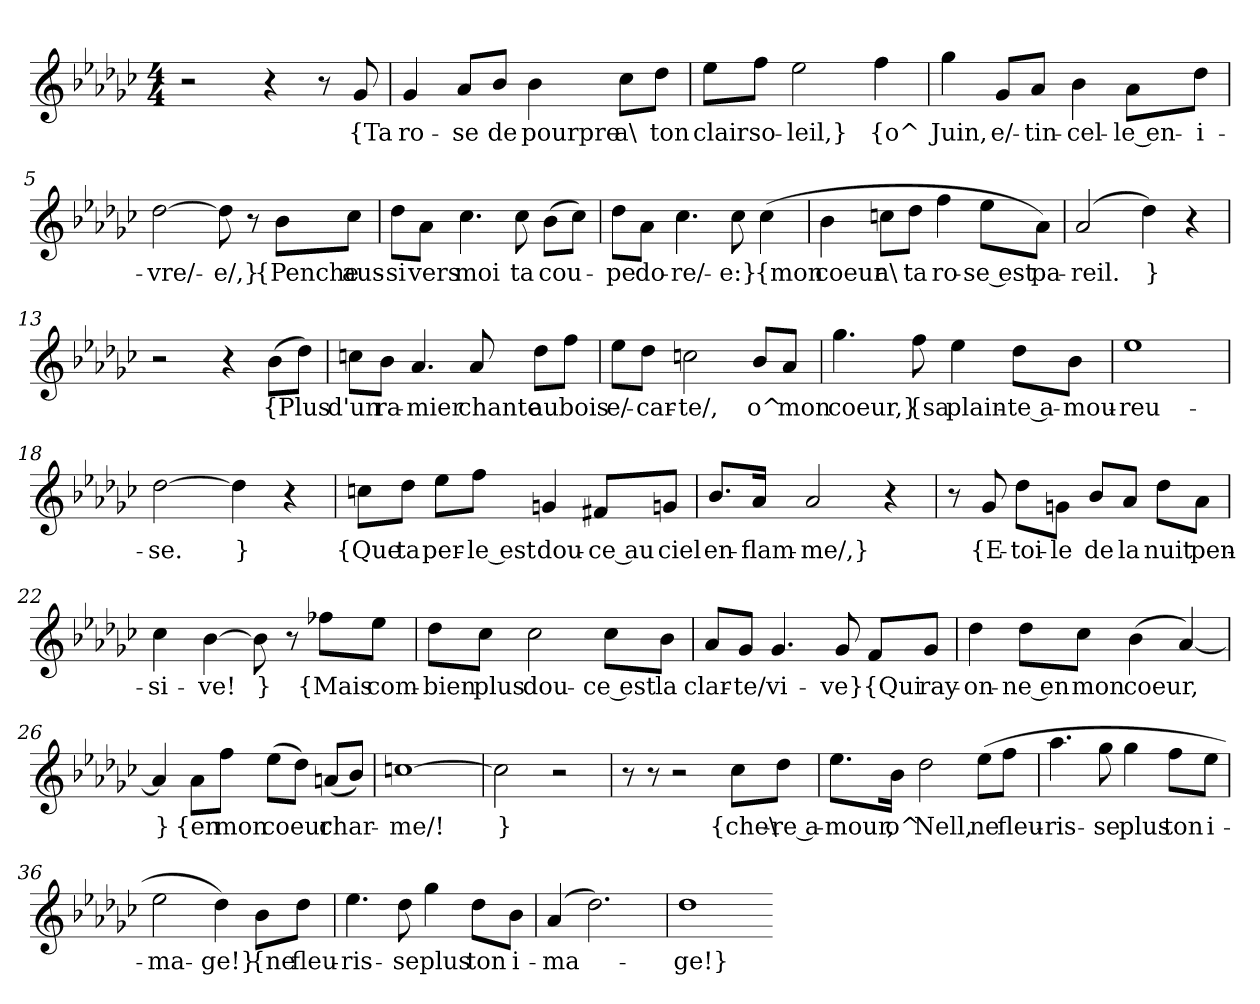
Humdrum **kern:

**kern	**text
*part1	*part1
*staff1	*staff1
*clefG2	*
*k[b-e-a-d-g-c-]	*
*M4/4	*
*MM66	*
=1	=1
2r	.
4r	.
8r	.
8g-	{Ta
=2	=2
4g-	ro-
8a-/L	-se
8b-/J	de
4b-	pourpre
8cc-\L	a\
8dd-\J	ton
=3	=3
8ee-\L	clair
8ff\J	so-
2ee-	-leil,}
4ff	{o^
=4	=4
4gg-	Juin,
8g-/L	e/-
8a-/J	-tin-
4b-	-cel-
8a-\L	-le en-
8dd-\J	-i-
=5	=5
[2dd-	-vre/-
8dd-]	-e/,}
8r	.
8b-\L	{Penche
8cc-\J	aus-
=6	=6
8dd-\L	-si
8a-\J	vers
4.cc-	moi
8cc-	ta
(8b-\L	cou-
8cc-\J)	.
=7	=7
8dd-\L	-pe
8a-\J	do-
4.cc-	-re/-
8cc-	-e:}
(4cc-	{mon
=8	=8
4b-	coeur
8ccn\L	a\
8dd-\J	ta
4ff	ro-
8ee-\L	-se est
8a-\J)	pa-
=9	=9
(2a-	-reil.
4dd-)	}
4r	.
=13	=13
2r	.
4r	.
(8b-\L	{Plus
8dd-\J)	.
=14	=14
8ccn\L	d'un
8b-\J	ra-
4.a-	-mier
8a-	chante
8dd-\L	au
8ff\J	bois
=15	=15
8ee-\L	e/-
8dd-\J	-car-
2ccn	-te/,
8b-/L	o^
8a-/J	mon
=16	=16
4.gg-	coeur,}
8ff	{sa
4ee-	plain-
8dd-\L	-te a-
8b-\J	-mou-
=17	=17
1ee-	-reu-
=18	=18
[2dd-	-se.
4dd-]	}
4r	.
=19	=19
8ccn\L	{Que
8dd-\J	ta
8ee-\L	per-
8ff\J	-le est
4gn	dou-
8f#X/L	-ce au
8gn/J	ciel
=20	=20
8.b-/L	en-
16a-/Jk	-flam-
2a-	-me/,}
4r	.
=21	=21
8r	.
8g-	{E-
8dd-\L	-toi-
8gn\J	-le
8b-/L	de
8a-/J	la
8dd-\L	nuit
8a-\J	pen-
=22	=22
4cc-	-si-
[4b-	-ve!
8b-]	}
8r	.
8ff-X\L	{Mais
8ee-\J	com-
=23	=23
8dd-\L	-bien
8cc-\J	plus
2cc-	dou-
8cc-\L	-ce est
8b-\J	la
=24	=24
8a-/L	clar-
8g-/J	-te/
4.g-	vi-
8g-	-ve}
8f/L	{Qui
8g-/J	ray-
=25	=25
4dd-	-on-
8dd-\L	-ne en
8cc-\J	mon
(4b-	coeur,
[4a-)	.
=26	=26
4a-]	}
8a-\L	{en
8ff\J	mon
(8ee-\L	coeur
8dd-\J)	.
(8an/L	char-
8b-/J)	.
=27	=27
[1ccn	-me/!
=28	=28
2ccn]	}
2r	.
=33	=33
8r	.
8r	.
2r	.
8cc-\L	{che\-
8dd-\J	-re a-
=34	=34
8.ee-\L	-mour,
16b-\Jk	o^
2dd-	Nell,
(8ee-\L	ne
8ff\J	fleu-
=35	=35
4.aa-	-ris-
8gg-	-se
4gg-	plus
8ff\L	ton
8ee-\J	i-
=36	=36
2ee-	-ma-
4dd-)	-ge!}
8b-\L	{ne
8dd-\J	fleu-
=37	=37
4.ee-	-ris-
8dd-	-se
4gg-	plus
8dd-\L	ton
8b-\J	i-
=38	=38
(4a-	-ma-
2.dd-)	.
=39	=39
1dd-	-ge!}
=-	=-
*-	*-
